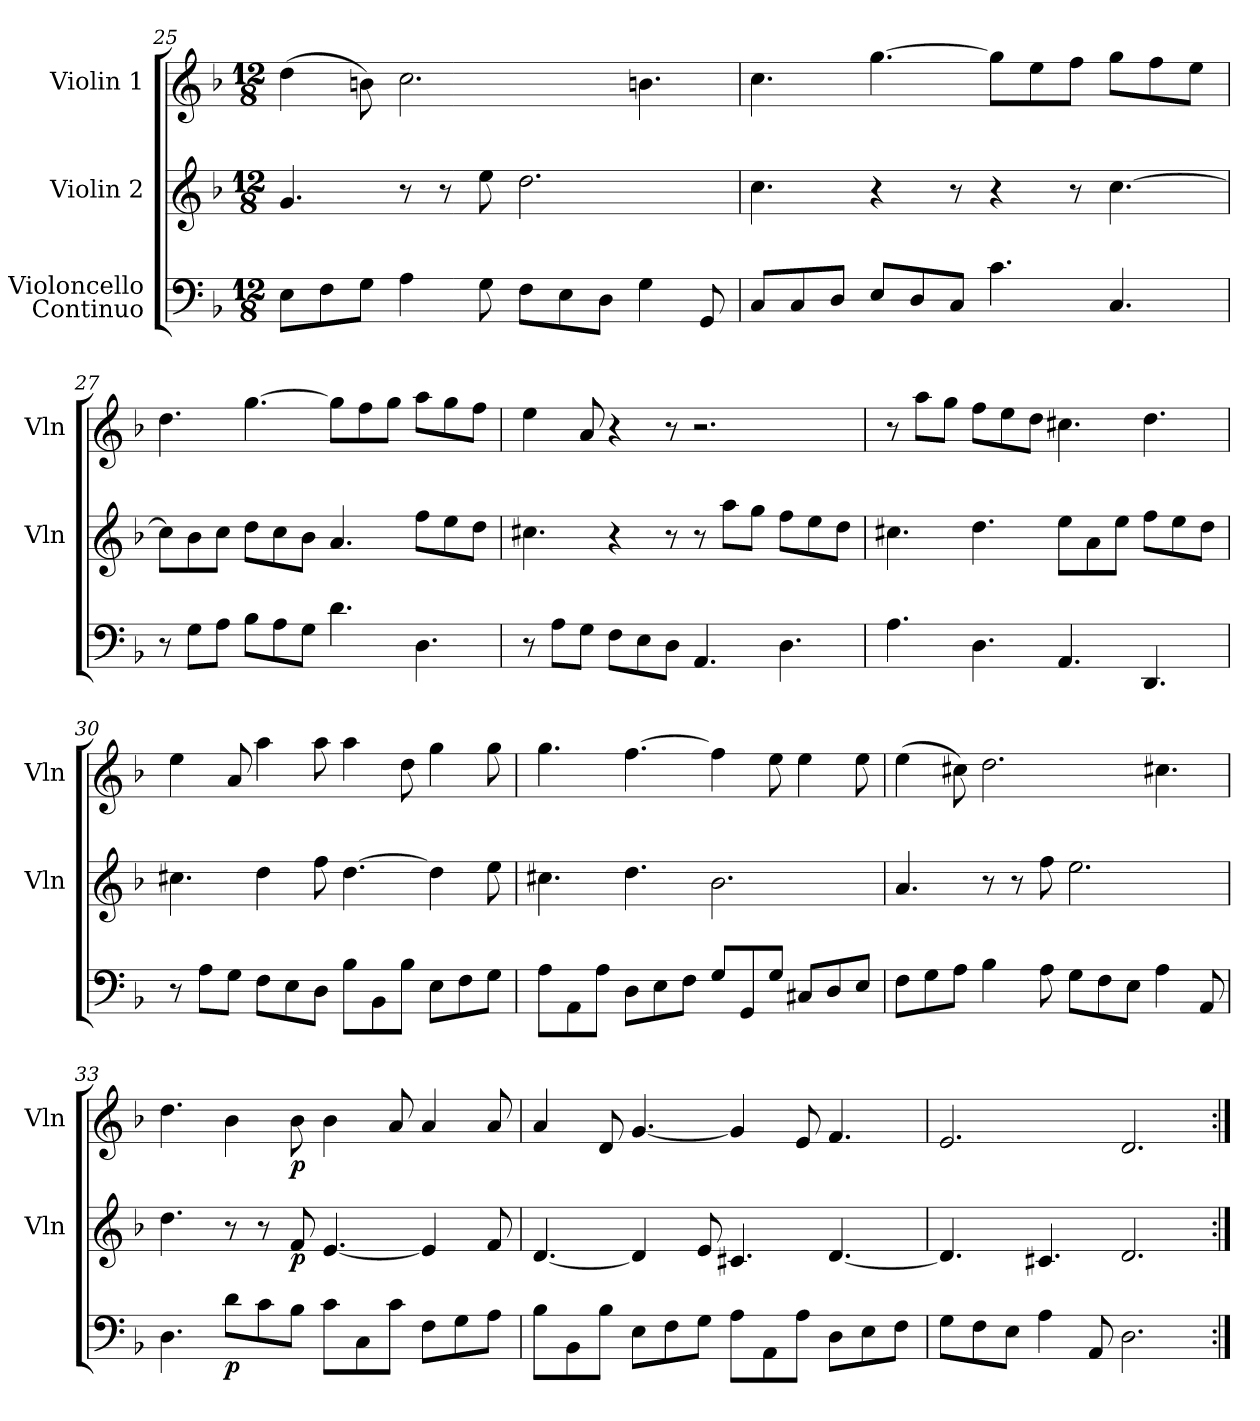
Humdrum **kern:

**kern	**dynam	**kern	**dynam	**kern	**dynam
*part3	*part3	*part2	*part2	*part1	*part1
*staff3	*staff3	*staff2	*staff2	*staff1	*staff1
*I"Violoncello\nContinuo	*	*I"Violin 2	*	*I"Violin 1	*
*	*	*I'Vln	*	*I'Vln	*
*clefF4	*	*clefG2	*	*clefG2	*
*k[b-]	*	*k[b-]	*	*k[b-]	*
*d:	*	*d:	*	*d:	*
*M12/8	*	*M12/8	*	*M12/8	*
=25	=25	=25	=25	=25	=25
8E\L	.	4.g/	.	(4dd\	.
8F\	.	.	.	.	.
8G\J	.	.	.	8bn\)	.
4A\	.	8r	.	2.cc\	.
.	.	8r	.	.	.
8G\	.	8ee\	.	.	.
8F\L	.	2.dd\	.	.	.
8E\	.	.	.	.	.
8D\J	.	.	.	.	.
4G\	.	.	.	4.bn\	.
8GG/	.	.	.	.	.
=26	=26	=26	=26	=26	=26
8C/L	.	4.cc\	.	4.cc\	.
8C/	.	.	.	.	.
8D/J	.	.	.	.	.
8E/L	.	4r	.	[4.gg\	.
8D/	.	.	.	.	.
8C/J	.	8r	.	.	.
4.c\	.	4r	.	8gg\L]	.
.	.	.	.	8ee\	.
.	.	8r	.	8ff\J	.
4.C/	.	[4.cc\	.	8gg\L	.
.	.	.	.	8ff\	.
.	.	.	.	8ee\J	.
=27	=27	=27	=27	=27	=27
8r	.	8cc\L]	.	4.dd\	.
8G\L	.	8b-\	.	.	.
8A\J	.	8cc\J	.	.	.
8B-\L	.	8dd\L	.	[4.gg\	.
8A\	.	8cc\	.	.	.
8G\J	.	8b-\J	.	.	.
4.d\	.	4.a/	.	8gg\L]	.
.	.	.	.	8ff\	.
.	.	.	.	8gg\J	.
4.D\	.	8ff\L	.	8aa\L	.
.	.	8ee\	.	8gg\	.
.	.	8dd\J	.	8ff\J	.
=28	=28	=28	=28	=28	=28
8r	.	4.cc#X\	.	4ee\	.
8A\L	.	.	.	.	.
8G\J	.	.	.	8a/	.
8F\L	.	4r	.	4r	.
8E\	.	.	.	.	.
8D\J	.	8r	.	8r	.
4.AA/	.	8r	.	2.r	.
.	.	8aa\L	.	.	.
.	.	8gg\J	.	.	.
4.D\	.	8ff\L	.	.	.
.	.	8ee\	.	.	.
.	.	8dd\J	.	.	.
=29	=29	=29	=29	=29	=29
4.A\	.	4.cc#X\	.	8r	.
.	.	.	.	8aa\L	.
.	.	.	.	8gg\J	.
4.D\	.	4.dd\	.	8ff\L	.
.	.	.	.	8ee\	.
.	.	.	.	8dd\J	.
4.AA/	.	8ee\L	.	4.cc#X\	.
.	.	8a\	.	.	.
.	.	8ee\J	.	.	.
4.DD/	.	8ff\L	.	4.dd\	.
.	.	8ee\	.	.	.
.	.	8dd\J	.	.	.
=30	=30	=30	=30	=30	=30
8r	.	4.cc#X\	.	4ee\	.
8A\L	.	.	.	.	.
8G\J	.	.	.	8a/	.
8F\L	.	4dd\	.	4aa\	.
8E\	.	.	.	.	.
8D\J	.	8ff\	.	8aa\	.
8B-\L	.	[4.dd\	.	4aa\	.
8BB-\	.	.	.	.	.
8B-\J	.	.	.	8dd\	.
8E\L	.	4dd\]	.	4gg\	.
8F\	.	.	.	.	.
8G\J	.	8ee\	.	8gg\	.
=31	=31	=31	=31	=31	=31
8A\L	.	4.cc#X\	.	4.gg\	.
8AA\	.	.	.	.	.
8A\J	.	.	.	.	.
8D\L	.	4.dd\	.	[4.ff\	.
8E\	.	.	.	.	.
8F\J	.	.	.	.	.
8G/L	.	2.b-\	.	4ff\]	.
8GG/	.	.	.	.	.
8G/J	.	.	.	8ee\	.
8C#X/L	.	.	.	4ee\	.
8D/	.	.	.	.	.
8E/J	.	.	.	8ee\	.
=32	=32	=32	=32	=32	=32
8F\L	.	4.a/	.	(4ee\	.
8G\	.	.	.	.	.
8A\J	.	.	.	8cc#X\)	.
4B-\	.	8r	.	2.dd\	.
.	.	8r	.	.	.
8A\	.	8ff\	.	.	.
8G\L	.	2.ee\	.	.	.
8F\	.	.	.	.	.
8E\J	.	.	.	.	.
4A\	.	.	.	4.cc#X\	.
8AA/	.	.	.	.	.
=33	=33	=33	=33	=33	=33
4.D\	.	4.dd\	.	4.dd\	.
8d\L	p	8r	.	4b-\	.
8c\	.	8r	.	.	.
8B-\J	.	8f/	p	8b-\	p
8c\L	.	[4.e/	.	4b-\	.
8C\	.	.	.	.	.
8c\J	.	.	.	8a/	.
8F\L	.	4e/]	.	4a/	.
8G\	.	.	.	.	.
8A\J	.	8f/	.	8a/	.
=34	=34	=34	=34	=34	=34
8B-\L	.	[4.d/	.	4a/	.
8BB-\	.	.	.	.	.
8B-\J	.	.	.	8d/	.
8E\L	.	4d/]	.	[4.g/	.
8F\	.	.	.	.	.
8G\J	.	8e/	.	.	.
8A\L	.	4.c#X/	.	4g/]	.
8AA\	.	.	.	.	.
8A\J	.	.	.	8e/	.
8D\L	.	[4.d/	.	4.f/	.
8E\	.	.	.	.	.
8F\J	.	.	.	.	.
=35	=35	=35	=35	=35	=35
8G\L	.	4.d/]	.	2.e/	.
8F\	.	.	.	.	.
8E\J	.	.	.	.	.
4A\	.	4.c#X/	.	.	.
8AA/	.	.	.	.	.
2.D\	.	2.d/	.	2.d/	.
=:|!	=:|!	=:|!	=:|!	=:|!	=:|!
*-	*-	*-	*-	*-	*-
